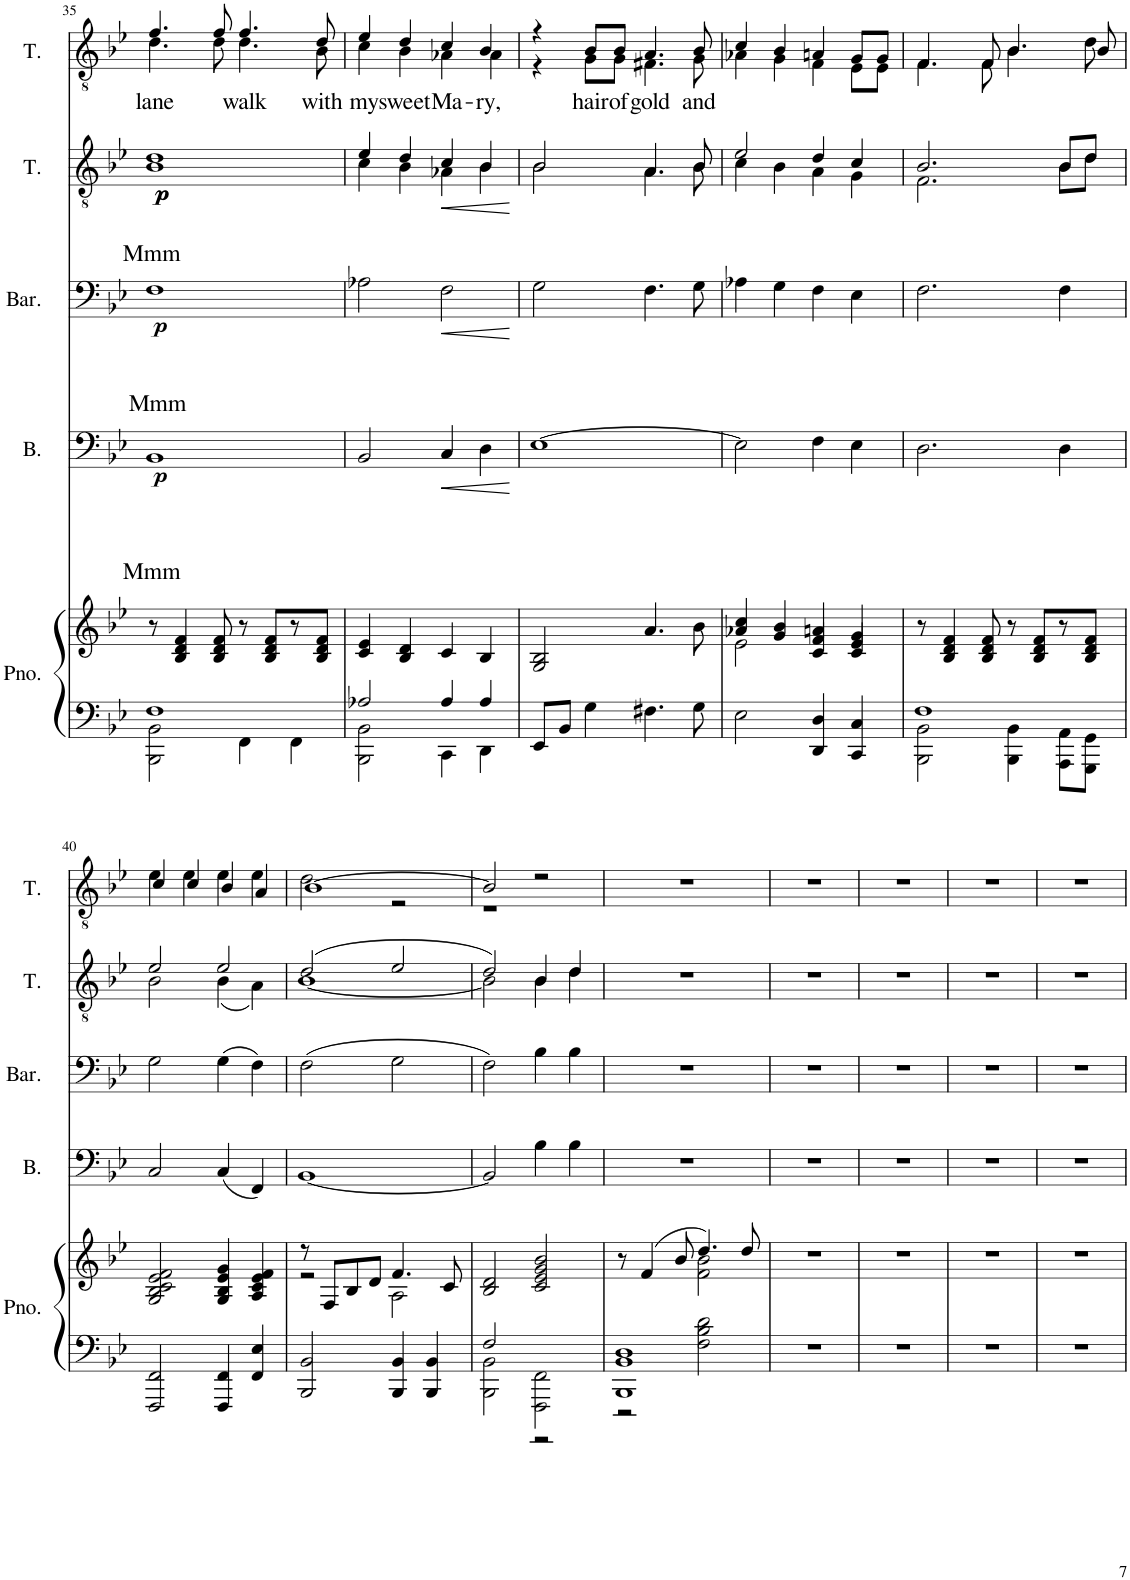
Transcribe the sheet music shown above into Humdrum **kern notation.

**kern	**kern	**kern	**text	**text	**text	**text	**dynam	**kern	**text	**text	**text	**dynam	**kern	**text	**text	**dynam	**kern	**text
*part5	*part5	*part4	*part4	*part4	*part4	*part4	*part4	*part3	*part3	*part3	*part3	*part3	*part2	*part2	*part2	*part2	*part1	*part1
*staff6	*staff5	*staff4	*staff4	*staff4	*staff4	*staff4	*staff4	*staff3	*staff3	*staff3	*staff3	*staff3	*staff2	*staff2	*staff2	*staff2	*staff1	*staff1
*I"Piano	*	*I"Bass	*	*	*	*	*	*I"Baritone	*	*	*	*	*I"Tenor	*	*	*	*I"Tenor	*
*I'Pno.	*	*I'B.	*	*	*	*	*	*I'Bar.	*	*	*	*	*I'T.	*	*	*	*I'T.	*
!!LO:PB:g=z
*clefF4	*clefG2	*clefF4	*	*	*	*	*	*clefF4	*	*	*	*	*clefGv2	*	*	*	*clefGv2	*
*k[b-e-]	*k[b-e-]	*k[b-e-]	*	*	*	*	*	*k[b-e-]	*	*	*	*	*k[b-e-]	*	*	*	*k[b-e-]	*
*M4/4	*M4/4	*M4/4	*	*	*	*	*	*M4/4	*	*	*	*	*M4/4	*	*	*	*M4/4	*
=35	=35	=35	=35	=35	=35	=35	=35	=35	=35	=35	=35	=35	=35	=35	=35	=35	=35	=35
*^	*	*	*	*	*	*	*	*	*	*	*	*	*	*	*	*	*	*
!	!	!	!	!	!	!	!LO:LY:b	!LO:DY:b	!	!	!	!LO:LY:b	!LO:DY:b	!	!	!LO:LY:b	!LO:DY:b	!	!LO:LY:b
*	*	*	*	*	*	*	*	*	*	*	*	*	*	*^	*	*	*	*^	*
!	!	!	!	!	!	!	!	!	!	!	!	!	!	!	!	!	!	!LO:DY:n=1:b	!	!	!
1F	2BBB-\ 2BB-\	8r	1BB-	.	.	.	Mmm	p	1F	.	.	Mmm	p	1d	1B-	.	Mmm	p p	4.f/	4.d\	lane
.	.	4B-/ 4d/ 4f/	.	.	.	.	.	.	.	.	.	.	.	.	.	.	.	.	.	.	.
.	.	8B-/ 8d/ 8f/	.	.	.	.	.	.	.	.	.	.	.	.	.	.	.	.	8f/	8d\	.
!	!	!	!	!	!	!	!	!	!	!	!	!	!	!	!	!	!	!	!	!	!LO:LY:b
.	4FF\	8r	.	.	.	.	.	.	.	.	.	.	.	.	.	.	.	.	4.f/	4.d\	walk
.	.	8B-/ 8d/ 8f/L	.	.	.	.	.	.	.	.	.	.	.	.	.	.	.	.	.	.	.
.	4FF\	8r	.	.	.	.	.	.	.	.	.	.	.	.	.	.	.	.	.	.	.
!	!	!	!	!	!	!	!	!	!	!	!	!	!	!	!	!	!	!	!	!	!LO:LY:b
.	.	8B-/ 8d/ 8f/J	.	.	.	.	.	.	.	.	.	.	.	.	.	.	.	.	8d/	8B-\	with
=36	=36	=36	=36	=36	=36	=36	=36	=36	=36	=36	=36	=36	=36	=36	=36	=36	=36	=36	=36	=36	=36
!	!	!	!	!	!	!	!	!	!	!	!	!	!	!	!	!	!	!	!	!	!LO:LY:b
2A-X/	2BBB-\ 2BB-\	4c/ 4e-/	2BB-/	.	.	.	.	.	2A-X\	.	.	.	.	4e-/	4c\	.	.	.	4e-/	4c\	my
!	!	!	!	!	!	!	!	!	!	!	!	!	!	!	!	!	!	!	!	!	!LO:LY:b
.	.	4B-/ 4d/	.	.	.	.	.	.	.	.	.	.	.	4d/	4B-\	.	.	.	4d/	4B-\	sweet
!	!	!	!	!	!	!	!	!LO:HP:b	!	!	!	!	!LO:HP:b	!	!	!	!	!LO:HP:b	!	!	!LO:LY:b
4A-/	4CC\	4c/	4C/	.	.	.	.	<	2F\	.	.	.	<	4c/	4A-X\	.	.	<	4c/	4A-X\	Ma-
!	!	!	!	!	!	!	!	!	!	!	!	!	!	!	!	!	!	!	!	!	!LO:LY:b
4A-/	4DD\	4B-/	4D\	.	.	.	.	.	.	.	.	.	.	4B-/	4B-\	.	.	.	4B-/	4A-\	-ry,
*	*	*	*	*	*	*	*	*	*	*	*	*	*	*v	*v	*	*	*	*	*	*
*v	*v	*	*	*	*	*	*	*	*	*	*	*	*	*	*	*	*	*v	*v	*
.	.	.	.	.	.	.	[	.	.	.	.	[	.	.	.	[	.	.
=37	=37	=37	=37	=37	=37	=37	=37	=37	=37	=37	=37	=37	=37	=37	=37	=37	=37	=37
*	*	*	*	*	*	*	*	*	*	*	*	*	*^	*	*	*	*^	*
8EE-/L	2G/ 2B-/	[1E-	.	.	.	.	.	2G\	.	.	.	.	2B-/	2B-\	.	.	.	4r	4r	.
8BB-/J	.	.	.	.	.	.	.	.	.	.	.	.	.	.	.	.	.	.	.	.
!	!	!	!	!	!	!	!	!	!	!	!	!	!	!	!	!	!	!	!	!LO:LY:b
4G\	.	.	.	.	.	.	.	.	.	.	.	.	.	.	.	.	.	8B-/L	8G\L	hair
!	!	!	!	!	!	!	!	!	!	!	!	!	!	!	!	!	!	!	!	!LO:LY:b
.	.	.	.	.	.	.	.	.	.	.	.	.	.	.	.	.	.	8B-/J	8G\J	of
!	!	!	!	!	!	!	!	!	!	!	!	!	!	!	!	!	!	!	!	!LO:LY:b
4.F#X\	4.a/	.	.	.	.	.	.	4.F\	.	.	.	.	4.A/	4.A\	.	.	.	4.A/	4.F#X\	gold
!	!	!	!	!	!	!	!	!	!	!	!	!	!	!	!	!	!	!	!	!LO:LY:b
8G\	8b-\	.	.	.	.	.	.	8G\	.	.	.	.	8B-/	8B-\	.	.	.	8B-/	8G\	and
=38	=38	=38	=38	=38	=38	=38	=38	=38	=38	=38	=38	=38	=38	=38	=38	=38	=38	=38	=38	=38
*	*^	*	*	*	*	*	*	*	*	*	*	*	*	*	*	*	*	*	*	*
2E-\	2e-\	4a-X/ 4cc/	2E-\]	.	.	.	.	.	4A-X\	.	.	.	.	2e-/	4c\	.	.	.	4c/	4A-X\	.
.	.	4g/ 4b-/	.	.	.	.	.	.	4G\	.	.	.	.	.	4B-\	.	.	.	4B-/	4G\	.
4DD/ 4D/	4c/	4f/ 4an/	4F\	.	.	.	.	.	4F\	.	.	.	.	4d/	4A\	.	.	.	4An/	4F\	.
4CC/ 4C/	4c/	4e-/ 4g/	4E-\	.	.	.	.	.	4E-\	.	.	.	.	4c/	4G\	.	.	.	8G/L	8E-\L	.
.	.	.	.	.	.	.	.	.	.	.	.	.	.	.	.	.	.	.	8G/J	8E-\J	.
*	*v	*v	*	*	*	*	*	*	*	*	*	*	*	*	*	*	*	*	*	*	*
=39	=39	=39	=39	=39	=39	=39	=39	=39	=39	=39	=39	=39	=39	=39	=39	=39	=39	=39	=39	=39
*^	*	*	*	*	*	*	*	*	*	*	*	*	*	*	*	*	*	*	*	*
1F	2BBB-\ 2BB-\	8r	2.D\	.	.	.	.	.	2.F\	.	.	.	.	2.B-/	2.F\	.	.	.	4.F/	4.F\	.
.	.	4B-/ 4d/ 4f/	.	.	.	.	.	.	.	.	.	.	.	.	.	.	.	.	.	.	.
.	.	8B-/ 8d/ 8f/	.	.	.	.	.	.	.	.	.	.	.	.	.	.	.	.	8F/	8F\	.
.	4BBB-\ 4BB-\	8r	.	.	.	.	.	.	.	.	.	.	.	.	.	.	.	.	4.B-/	4.B-\	.
.	.	8B-/ 8d/ 8f/L	.	.	.	.	.	.	.	.	.	.	.	.	.	.	.	.	.	.	.
.	8AAA\ 8AA\L	8r	4D\	.	.	.	.	.	4F\	.	.	.	.	8B-/L	8B-\L	.	.	.	.	.	.
.	8GGG\ 8GG\J	8B-/ 8d/ 8f/J	.	.	.	.	.	.	.	.	.	.	.	8d/J	8d\J	.	.	.	8B-/	8d\	.
*v	*v	*	*	*	*	*	*	*	*	*	*	*	*	*	*	*	*	*	*	*	*
!!LO:LB:g=z	!!
=40	=40	=40	=40	=40	=40	=40	=40	=40	=40	=40	=40	=40	=40	=40	=40	=40	=40	=40	=40	=40
2FFF/ 2FF/	2G/ 2B-/ 2c/ 2e-/ 2f/	2C/	.	.	.	.	.	2G\	.	.	.	.	2e-/	2B-\	.	.	.	4c/	4e-\	.
.	.	.	.	.	.	.	.	.	.	.	.	.	.	.	.	.	.	4c/	4e-\	.
4FFF/ 4FF/	4G/ 4B-/ 4e-/ 4g/	(4C/	.	.	.	.	.	(4G\	.	.	.	.	2e-/	(4B-\	.	.	.	4B-/	4e-\	.
4FF/ 4E-/	4A/ 4c/ 4e-/ 4f/	4FF/)	.	.	.	.	.	4F\)	.	.	.	.	.	4A\)	.	.	.	4A/	4e-\	.
=41	=41	=41	=41	=41	=41	=41	=41	=41	=41	=41	=41	=41	=41	=41	=41	=41	=41	=41	=41	=41
*	*^	*	*	*	*	*	*	*	*	*	*	*	*	*	*	*	*	*	*	*
2BBB-/ 2BB-/	8r	2r	[1BB-	.	.	.	.	.	(2F\	.	.	.	.	(2d/	[1B-	.	.	.	[1B-	2d\	.
.	8F/L	.	.	.	.	.	.	.	.	.	.	.	.	.	.	.	.	.	.	.	.
.	8B-/	.	.	.	.	.	.	.	.	.	.	.	.	.	.	.	.	.	.	.	.
.	8d/J	.	.	.	.	.	.	.	.	.	.	.	.	.	.	.	.	.	.	.	.
4BBB-/ 4BB-/	4.f/	2A\	.	.	.	.	.	.	2G\	.	.	.	.	2e-/	.	.	.	.	.	2r	.
4BBB-/ 4BB-/	.	.	.	.	.	.	.	.	.	.	.	.	.	.	.	.	.	.	.	.	.
.	8c/	.	.	.	.	.	.	.	.	.	.	.	.	.	.	.	.	.	.	.	.
*	*v	*v	*	*	*	*	*	*	*	*	*	*	*	*	*	*	*	*	*	*	*
=42	=42	=42	=42	=42	=42	=42	=42	=42	=42	=42	=42	=42	=42	=42	=42	=42	=42	=42	=42	=42
*^	*	*	*	*	*	*	*	*	*	*	*	*	*	*	*	*	*	*	*	*
2BBB-\ 2BB-\	2F/	2B-/ 2d/	2BB-/]	.	.	.	.	.	2F\)	.	.	.	.	2d/)	2B-\]	.	.	.	2B-/]	1r	.
2FFF\ 2FF\	2r	2c/ 2e-/ 2g/ 2b-/	4B-\	.	.	.	.	.	4B-\	.	.	.	.	4B-/	4B-\	.	.	.	2r	.	.
.	.	.	4B-\	.	.	.	.	.	4B-\	.	.	.	.	4d/	4d\	.	.	.	.	.	.
*	*	*	*	*	*	*	*	*	*	*	*	*	*	*v	*v	*	*	*	*	*	*
*	*	*	*	*	*	*	*	*	*	*	*	*	*	*	*	*	*	*v	*v	*
=43	=43	=43	=43	=43	=43	=43	=43	=43	=43	=43	=43	=43	=43	=43	=43	=43	=43	=43	=43
*	*	*^	*	*	*	*	*	*	*	*	*	*	*	*	*	*	*	*	*
1BBB- 1BB- 1D	2r	8r	2ryy	1r	.	.	.	.	.	1r	.	.	.	.	1r	.	.	.	1r	.
.	.	(4f/	.	.	.	.	.	.	.	.	.	.	.	.	.	.	.	.	.	.
.	.	8b-/	.	.	.	.	.	.	.	.	.	.	.	.	.	.	.	.	.	.
.	2F\ 2B-\ 2d\	4.dd/)	2f\ 2b-\	.	.	.	.	.	.	.	.	.	.	.	.	.	.	.	.	.
.	.	8dd/	.	.	.	.	.	.	.	.	.	.	.	.	.	.	.	.	.	.
*v	*v	*	*	*	*	*	*	*	*	*	*	*	*	*	*	*	*	*	*	*
*	*v	*v	*	*	*	*	*	*	*	*	*	*	*	*	*	*	*	*	*
=44	=44	=44	=44	=44	=44	=44	=44	=44	=44	=44	=44	=44	=44	=44	=44	=44	=44	=44
1r	1r	1r	.	.	.	.	.	1r	.	.	.	.	1r	.	.	.	1r	.
=45	=45	=45	=45	=45	=45	=45	=45	=45	=45	=45	=45	=45	=45	=45	=45	=45	=45	=45
1r	1r	1r	.	.	.	.	.	1r	.	.	.	.	1r	.	.	.	1r	.
=46	=46	=46	=46	=46	=46	=46	=46	=46	=46	=46	=46	=46	=46	=46	=46	=46	=46	=46
1r	1r	1r	.	.	.	.	.	1r	.	.	.	.	1r	.	.	.	1r	.
=47	=47	=47	=47	=47	=47	=47	=47	=47	=47	=47	=47	=47	=47	=47	=47	=47	=47	=47
1r	1r	1r	.	.	.	.	.	1r	.	.	.	.	1r	.	.	.	1r	.
=	=	=	=	=	=	=	=	=	=	=	=	=	=	=	=	=	=	=
*-	*-	*-	*-	*-	*-	*-	*-	*-	*-	*-	*-	*-	*-	*-	*-	*-	*-	*-
